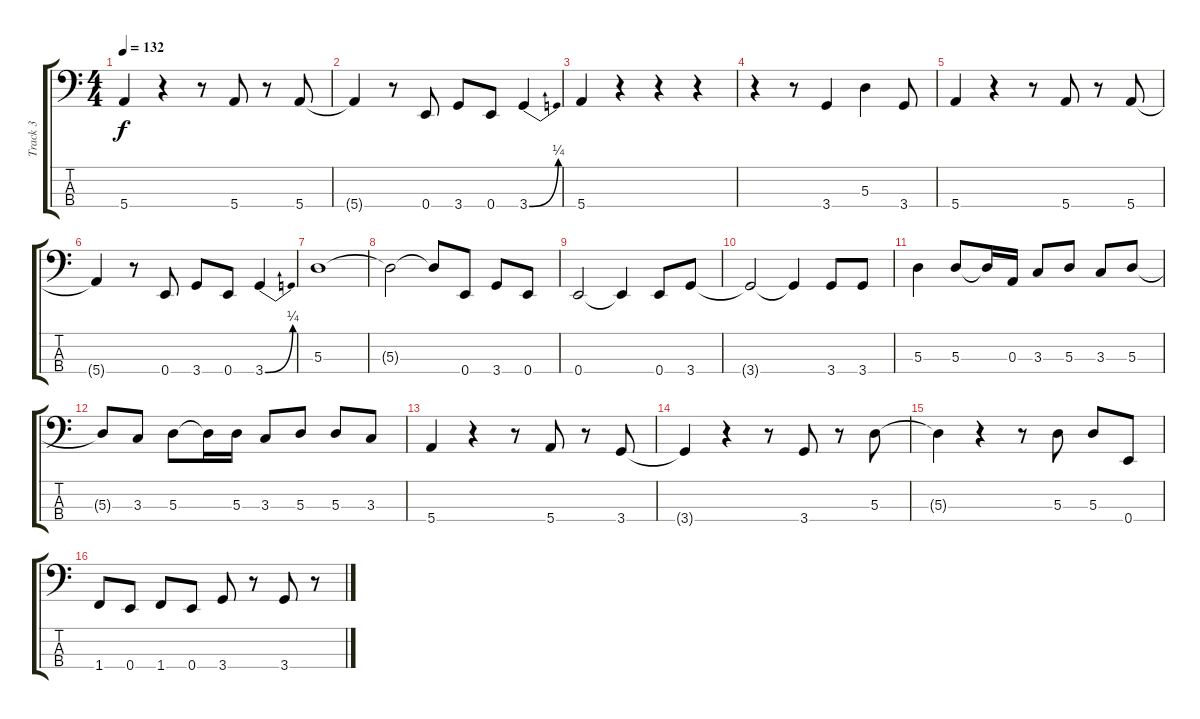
\track ("Track 3" "Track 3") {instrument electricbassfinger}
\staff {score tabs}
\tuning (G2 D2 A1 E1) {hide}
\ts (4 4)
\tempo 132
\clef f4
\ks c
5.4.4{dy f} r.4 r.8 5.4.8 r.8 5.4.8 |
5.4{t}.4 r.8 0.4.8 3.4.8 0.4.8 3.4{be (bend 0 0 60 1)}.4 |
5.4.4 r.4 r.4 r.4 |
r.4 r.8 3.4.4 5.3.4 3.4.8 |
5.4.4 r.4 r.8 5.4.8 r.8 5.4.8 |
5.4{t}.4 r.8 0.4.8 3.4.8 0.4.8 3.4{be (bend 0 0 60 1)}.4 |
5.3.1 |
5.3{t}.2 5.3{t}.8 0.4.8 3.4.8 0.4.8 |
0.4.2 0.4{t}.4 0.4.8 3.4.8 |
3.4{t}.2 3.4{t}.4 3.4.8 3.4.8 |
5.3.4 5.3.8 5.3{t}.16 0.3.16 3.3.8 5.3.8 3.3.8 5.3.8 |
5.3{t}.8 3.3.8 5.3.8 5.3{t}.16 5.3.16 3.3.8 5.3.8 5.3.8 3.3.8 |
5.4.4 r.4 r.8 5.4.8 r.8 3.4.8 |
3.4{t}.4 r.4 r.8 3.4.8 r.8 5.3.8 |
5.3{t}.4 r.4 r.8 5.3.8 5.3.8 0.4.8 |
1.4.8 0.4.8 1.4.8 0.4.8 3.4.8 r.8 3.4.8 r.8
